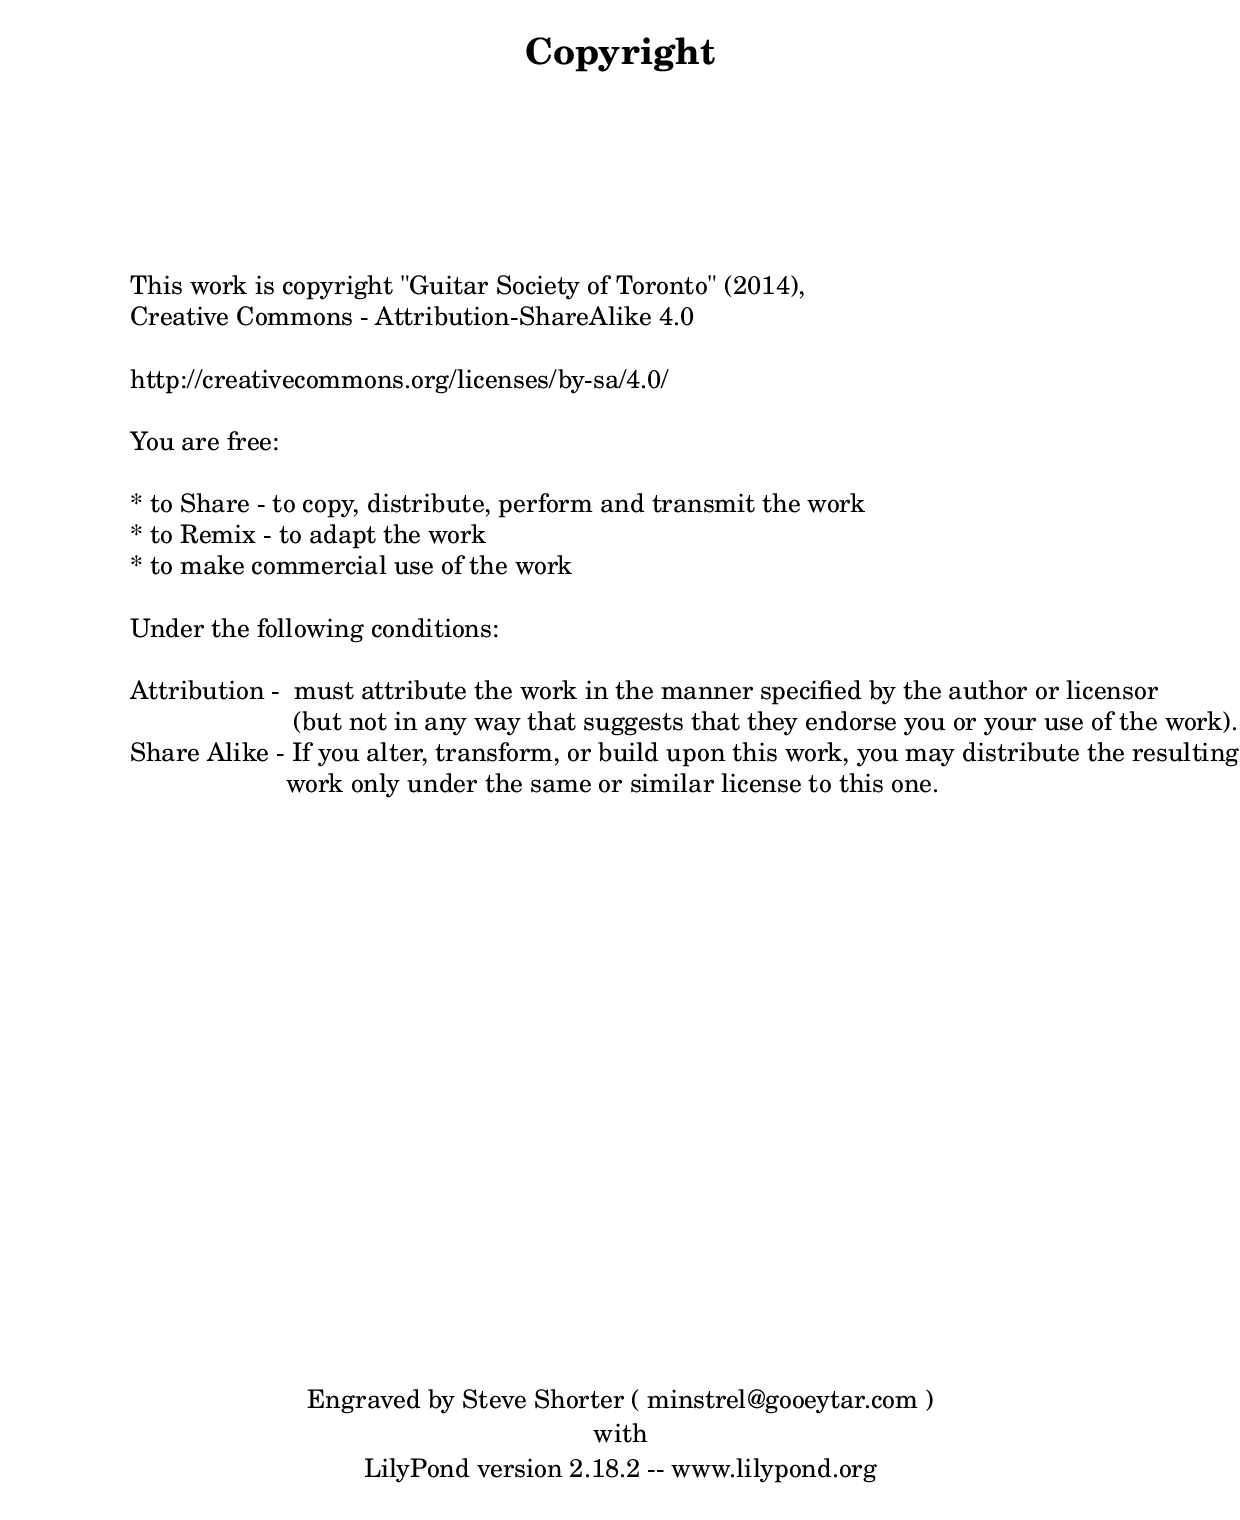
\version "2.18.0"

\bookpart {

    \paper { print-page-number = ##t }

    \header { title = "Copyright" }

    \tocItem \markup { Copyright }

    \markup { \column { 
	" "
	" "
	" "
	\fontsize #1 {
	" "
	" "
	" "
	" "
	"          This work is copyright \"Guitar Society of Toronto\" (2014),"
        "          Creative Commons - Attribution-ShareAlike 4.0 "
	" "
	"          http://creativecommons.org/licenses/by-sa/4.0/"
	" "
	"          You are free:"
	" "
	"          * to Share - to copy, distribute, perform and transmit the work"
	"          * to Remix - to adapt the work"
	"          * to make commercial use of the work"
	" "
	"          Under the following conditions:"
	" "
	"          Attribution -  must attribute the work in the manner specified by the author or licensor"
        "                                 (but not in any way that suggests that they endorse you or your use of the work)."
	"          Share Alike - If you alter, transform, or build upon this work, you may distribute the resulting"
        "                                work only under the same or similar license to this one."
	" "
	" "
	" "
	" "
	" "
	" "
	" "
	" "
	" "
	" "
	" "
	" "
	" "
	" "
	" "
	" "
	" "
	" "
	" "
	}
       }
    }
    \markup { \fill-line { \fontsize #1 "Engraved by Steve Shorter ( minstrel@gooeytar.com )" } }
    \markup { \fill-line { \fontsize #1 " " } }
    \markup { \fill-line { \fontsize #1 "with" } }
    \markup { \fill-line { \fontsize #1 " " } }
    \markup { \fill-line { \fontsize #1 "LilyPond version 2.18.2 -- www.lilypond.org" } }

}
